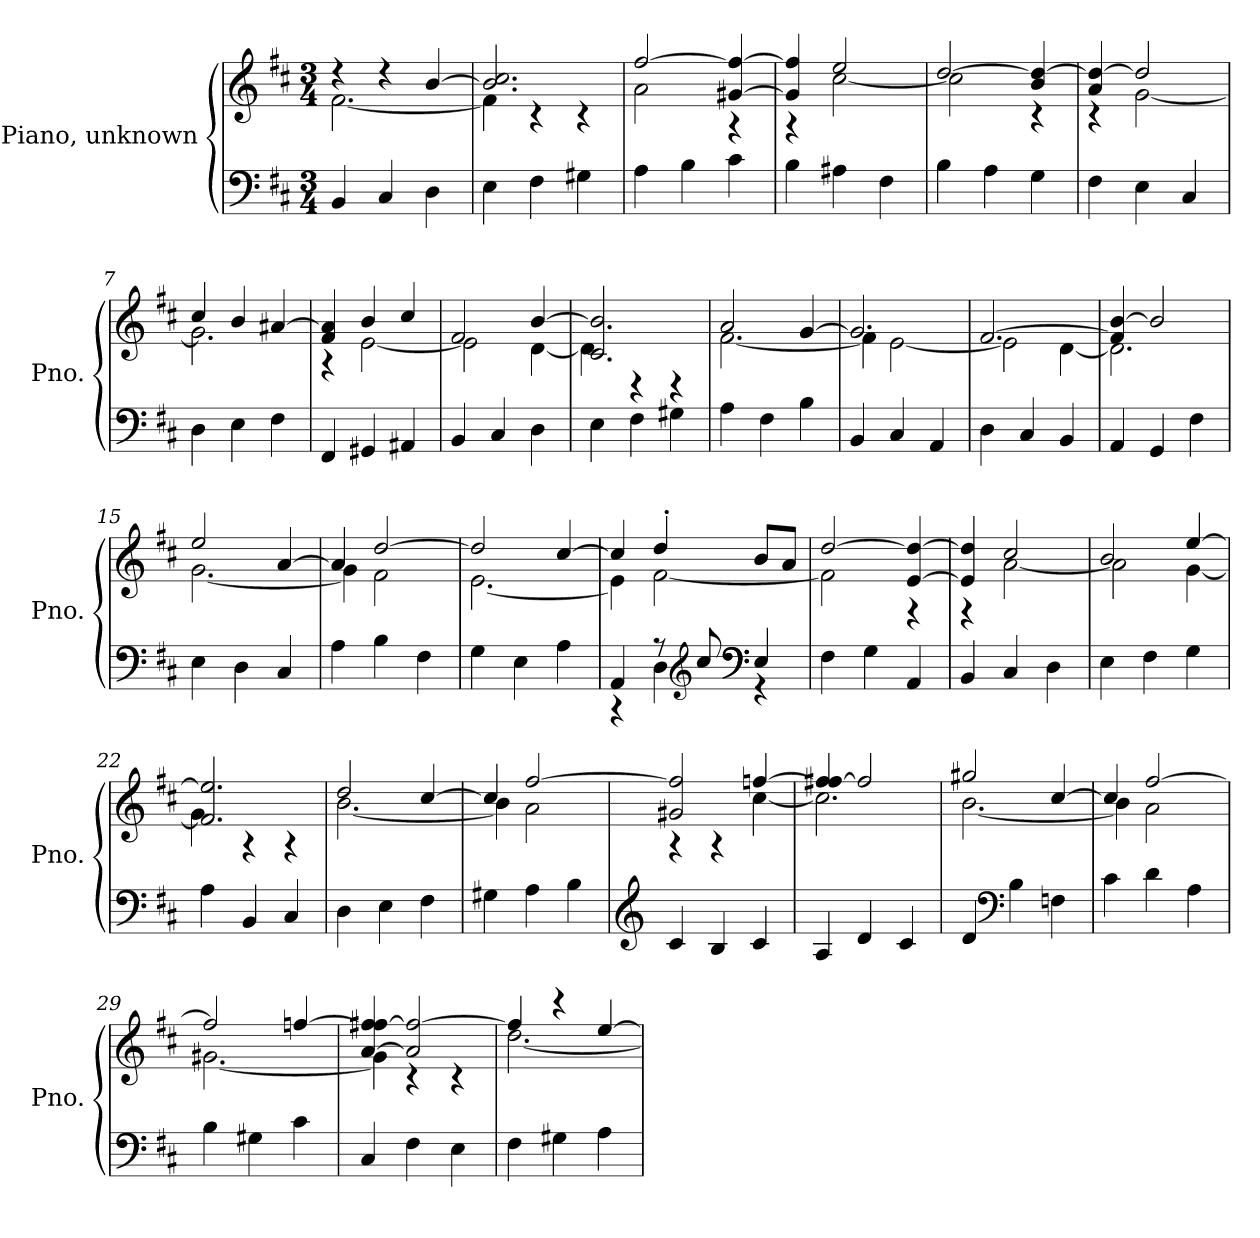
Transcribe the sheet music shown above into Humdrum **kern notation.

**kern	**kern
*part1	*part1
*staff2	*staff1
*I"Piano, unknown	*
*I'Pno.	*
*clefF4	*clefG2
*k[f#c#]	*k[f#c#]
*M3/4	*M3/4
*MM127	*MM127
=1	=1
*	*^
4BB/	4r	[2.f#\
4C#/	4r	.
4D\	[4b/	.
=2	=2	=2
4E\	2.b/] 2.cc#/	4f#\]
4F#\	.	4r
4G#X\	.	4r
=3	=3	=3
4A\	[2ff#/	2a\
4B\	.	.
4c#\	[4g#X/ 4ff#/_	4r
=4	=4	=4
4B\	4g#/] 4ff#/]	4r
4A#X\	2ee/	[2cc#\
4F#\	.	.
=5	=5	=5
4B\	[2dd/	2cc#\]
4A\	.	.
4G\	4b/ 4dd/_	4r
=6	=6	=6
4F#\	4a/ 4dd/_	4r
4E\	2dd/]	[2g\
4C#/	.	.
=7	=7	=7
4D\	4cc#/	2.g\]
4E\	4b/	.
4F#\	[4a#X/	.
=8	=8	=8
4FF#/	4f#/ 4a#/]	4r
4GG#X/	4b/	[2e\
4AA#X/	4cc#/	.
!!LO:LB:g=z	!!
=9	=9	=9
4BB/	2f#/	2e\]
4C#/	.	.
4D\	[4b/	[4d\
=10	=10	=10
4E\	2.c#/ 2.b/]	4d\]
4F#\	.	4r
4G#X\	.	4r
=11	=11	=11
4A\	2a/	[2.f#\
4F#\	.	.
4B\	[4g/	.
=12	=12	=12
4BB/	2.g/]	4f#\]
4C#/	.	[2e\
4AA/	.	.
=13	=13	=13
4D\	[2.f#/	2e\]
4C#/	.	.
4BB/	.	[4d\
=14	=14	=14
4AA/	4f#/] [4b/	2.d\]
4GG/	2b/]	.
4F#\	.	.
=15	=15	=15
4E\	2ee/	[2.g\
4D\	.	.
4C#/	[4a/	.
=16	=16	=16
4A\	4a/]	4g\]
4B\	[2dd/	2f#\
4F#\	.	.
=17	=17	=17
4G\	2dd/]	[2.e\
4E\	.	.
4A\	[4cc#/	.
!!LO:LB:g=z	!!
=18	=18	=18
*^	*	*
4AA/	4r	4cc#/]	4e\]
8r	4D\	4dd'/	[2f#\
*clefG2	*	*	*
8cc#/	.	.	.
*clefF4	*	*	*
4E/	4r	8b/L	.
.	.	8a/J	.
*v	*v	*	*
=19	=19	=19
4F#\	[2dd/	2f#\]
4G\	.	.
4AA/	[4e/ 4dd/_	4r
=20	=20	=20
4BB/	4e/] 4dd/]	4r
4C#/	2cc#/	[2a\
4D\	.	.
=21	=21	=21
4E\	2b/	2a\]
4F#\	.	.
4G\	[4ee/	[4g\
=22	=22	=22
4A\	2.f#/ 2.ee/]	4g\]
4BB/	.	4r
4C#/	.	4r
=23	=23	=23
4D\	2dd/	[2.b\
4E\	.	.
4F#\	[4cc#/	.
=24	=24	=24
4G#X\	4cc#/]	4b\]
4A\	[2ff#/	2a\
4B\	.	.
=25	=25	=25
*clefG2	*	*
4c#/	2g#X/ 2ff#/]	4r
4B/	.	4r
4c#/	[4ffn/	[4cc#\
!!LO:LB:g=z	!!
=26	=26	=26
4A/	4ff/] [4ff#X/	2.cc#\]
4d/	2ff#/]	.
4c#/	.	.
=27	=27	=27
4d/	2gg#X/	[2.b\
*clefF4	*	*
4B\	.	.
4Fn\	[4cc#/	.
=28	=28	=28
4c#\	4cc#/]	4b\]
4d\	[2ff#/	2a\
4A\	.	.
=29	=29	=29
4B\	2ff#/]	[2.g#X\
4G#X\	.	.
4c#\	[4ffn/	.
=30	=30	=30
4C#/	[4a/ 4ff/] [4ff#X/	4g#\]
4F#\	2a/] 2ff#/_	4r
4E\	.	4r
=31	=31	=31
4F#\	4ff#/]	[2.dd\
4G#X\	4r	.
4A\	[4ee/	.
*	*v	*v
=	=
*-	*-
